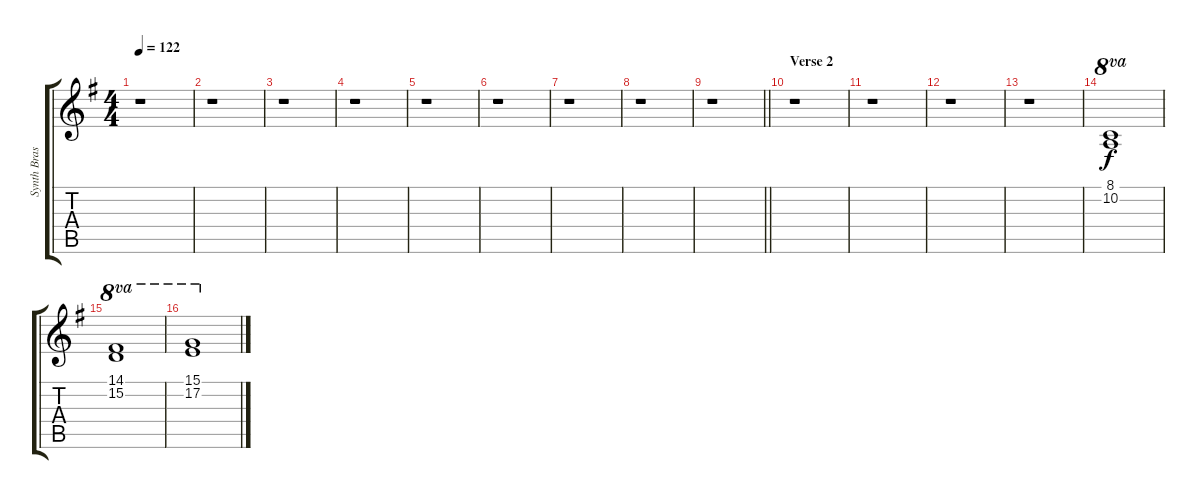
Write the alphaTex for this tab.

\track ("Synth Brass (David Bryan)" "Synth Bras") {instrument synthbrass1}
\staff {score tabs}
\tuning (E4 B3 G3 D3 A2 E2) {hide}
\ts (4 4)
\tempo 122
\clef g2
\ks eminor
r.1{dy mp} |
r.1 |
r.1 |
r.1 |
r.1 |
r.1 |
r.1 |
r.1 |
\barLineRight lightlight
r.1 |
\section ("" "Verse 2")
r.1 |
r.1 |
r.1 |
r.1 |
(8.1 10.2).1{ot 8va dy f} |
(14.1 15.2).1{ot 8va} |
(15.1 17.2).1{ot 8va}
